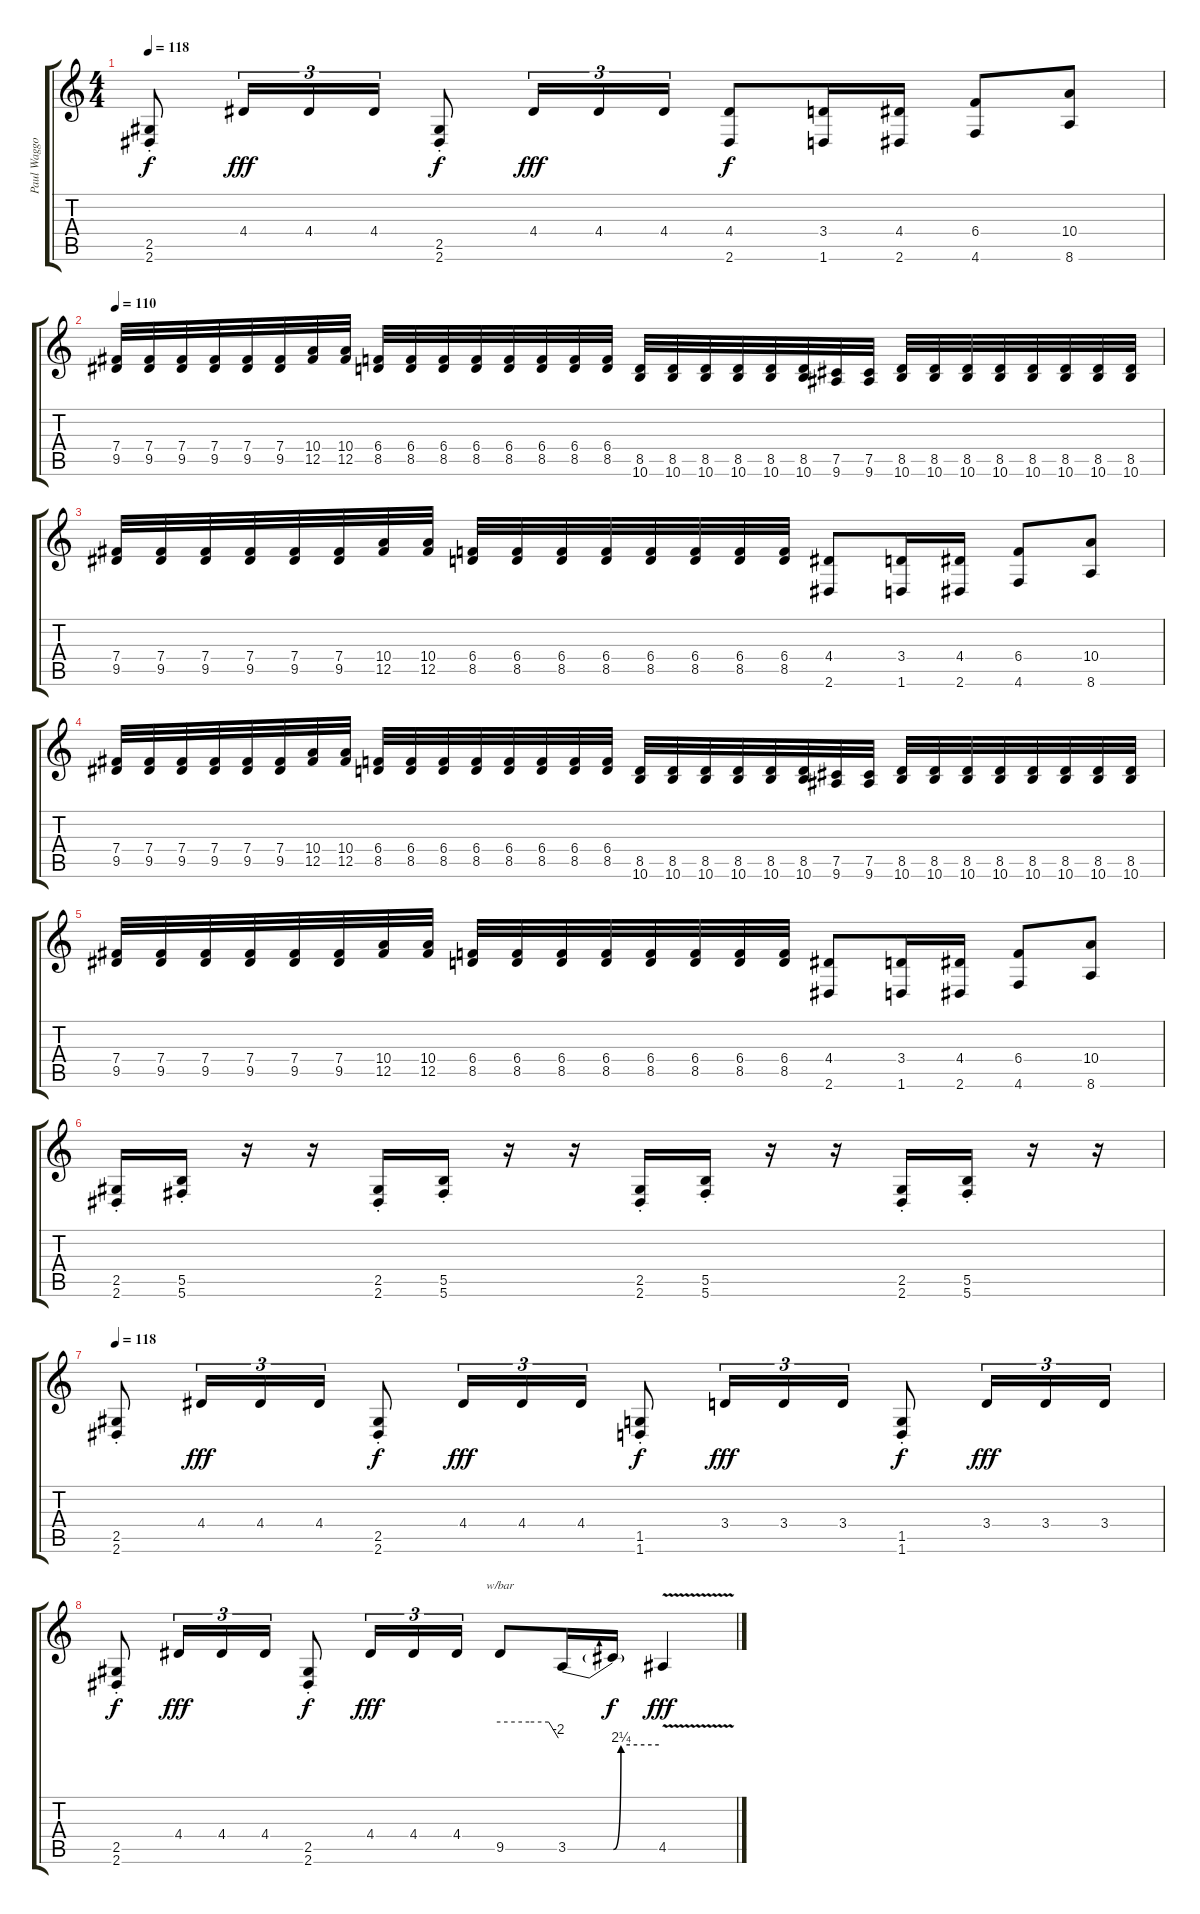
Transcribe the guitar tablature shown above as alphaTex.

\track ("Paul Waggoner" "Paul Waggo") {instrument distortionguitar}
\staff {score tabs}
\tuning (Db4 Ab3 E3 B2 Gb2 Db2) {hide}
\ts (4 4)
\tempo 118
\clef g2
\ks c
(2.5{st} 2.6).8{dy f} 4.4.16{tu (3 2) dy fff} 4.4.16{tu (3 2)} 4.4.16{tu (3 2)} (2.5{st} 2.6).8{dy f} 4.4.16{tu (3 2) dy fff} 4.4.16{tu (3 2)} 4.4.16{tu (3 2)} (4.4 2.6).8{dy f} (3.4 1.6).16 (4.4 2.6).16 (6.4 4.6).8 (10.4 8.6).8 |
\tempo 110
(7.4 9.5).32 (7.4 9.5).32 (7.4 9.5).32 (7.4 9.5).32 (7.4 9.5).32 (7.4 9.5).32 (10.4 12.5).32 (10.4 12.5).32 (6.4 8.5).32 (6.4 8.5).32 (6.4 8.5).32 (6.4 8.5).32 (6.4 8.5).32 (6.4 8.5).32 (6.4 8.5).32 (6.4 8.5).32 (8.5 10.6).32 (8.5 10.6).32 (8.5 10.6).32 (8.5 10.6).32 (8.5 10.6).32 (8.5 10.6).32 (7.5 9.6).32 (7.5 9.6).32 (8.5 10.6).32 (8.5 10.6).32 (8.5 10.6).32 (8.5 10.6).32 (8.5 10.6).32 (8.5 10.6).32 (8.5 10.6).32 (8.5 10.6).32 |
(7.4 9.5).32 (7.4 9.5).32 (7.4 9.5).32 (7.4 9.5).32 (7.4 9.5).32 (7.4 9.5).32 (10.4 12.5).32 (10.4 12.5).32 (6.4 8.5).32 (6.4 8.5).32 (6.4 8.5).32 (6.4 8.5).32 (6.4 8.5).32 (6.4 8.5).32 (6.4 8.5).32 (6.4 8.5).32 (4.4 2.6).8 (3.4 1.6).16 (4.4 2.6).16 (6.4 4.6).8 (10.4 8.6).8 |
(7.4 9.5).32 (7.4 9.5).32 (7.4 9.5).32 (7.4 9.5).32 (7.4 9.5).32 (7.4 9.5).32 (10.4 12.5).32 (10.4 12.5).32 (6.4 8.5).32 (6.4 8.5).32 (6.4 8.5).32 (6.4 8.5).32 (6.4 8.5).32 (6.4 8.5).32 (6.4 8.5).32 (6.4 8.5).32 (8.5 10.6).32 (8.5 10.6).32 (8.5 10.6).32 (8.5 10.6).32 (8.5 10.6).32 (8.5 10.6).32 (7.5 9.6).32 (7.5 9.6).32 (8.5 10.6).32 (8.5 10.6).32 (8.5 10.6).32 (8.5 10.6).32 (8.5 10.6).32 (8.5 10.6).32 (8.5 10.6).32 (8.5 10.6).32 |
(7.4 9.5).32 (7.4 9.5).32 (7.4 9.5).32 (7.4 9.5).32 (7.4 9.5).32 (7.4 9.5).32 (10.4 12.5).32 (10.4 12.5).32 (6.4 8.5).32 (6.4 8.5).32 (6.4 8.5).32 (6.4 8.5).32 (6.4 8.5).32 (6.4 8.5).32 (6.4 8.5).32 (6.4 8.5).32 (4.4 2.6).8 (3.4 1.6).16 (4.4 2.6).16 (6.4 4.6).8 (10.4 8.6).8 |
(2.5{st} 2.6).16 (5.5{st} 5.6).16 r.16 r.16 (2.5{st} 2.6).16 (5.5{st} 5.6).16 r.16 r.16 (2.5{st} 2.6).16 (5.5{st} 5.6).16 r.16 r.16 (2.5{st} 2.6).16 (5.5{st} 5.6).16 r.16 r.16 |
\tempo 118
(2.5{st} 2.6).8 4.4.16{tu (3 2) dy fff} 4.4.16{tu (3 2)} 4.4.16{tu (3 2)} (2.5{st} 2.6).8{dy f} 4.4.16{tu (3 2) dy fff} 4.4.16{tu (3 2)} 4.4.16{tu (3 2)} (1.5{st} 1.6).8{dy f} 3.4.16{tu (3 2) dy fff} 3.4.16{tu (3 2)} 3.4.16{tu (3 2)} (1.5{st} 1.6).8{dy f} 3.4.16{tu (3 2) dy fff} 3.4.16{tu (3 2)} 3.4.16{tu (3 2)} |
(2.5{st} 2.6).8{dy f} 4.4.16{tu (3 2) dy fff} 4.4.16{tu (3 2)} 4.4.16{tu (3 2)} (2.5{st} 2.6).8{dy f} 4.4.16{tu (3 2) dy fff} 4.4.16{tu (3 2)} 4.4.16{tu (3 2)} 9.5.8{tbe (custom default 0 0 30 0 50 0 60 -8)} 3.5{be (custom 0 0 30 0 35 9 60 9)}.16 3.5{t}.16{dy f} 4.5{v}.4{dy fff}
